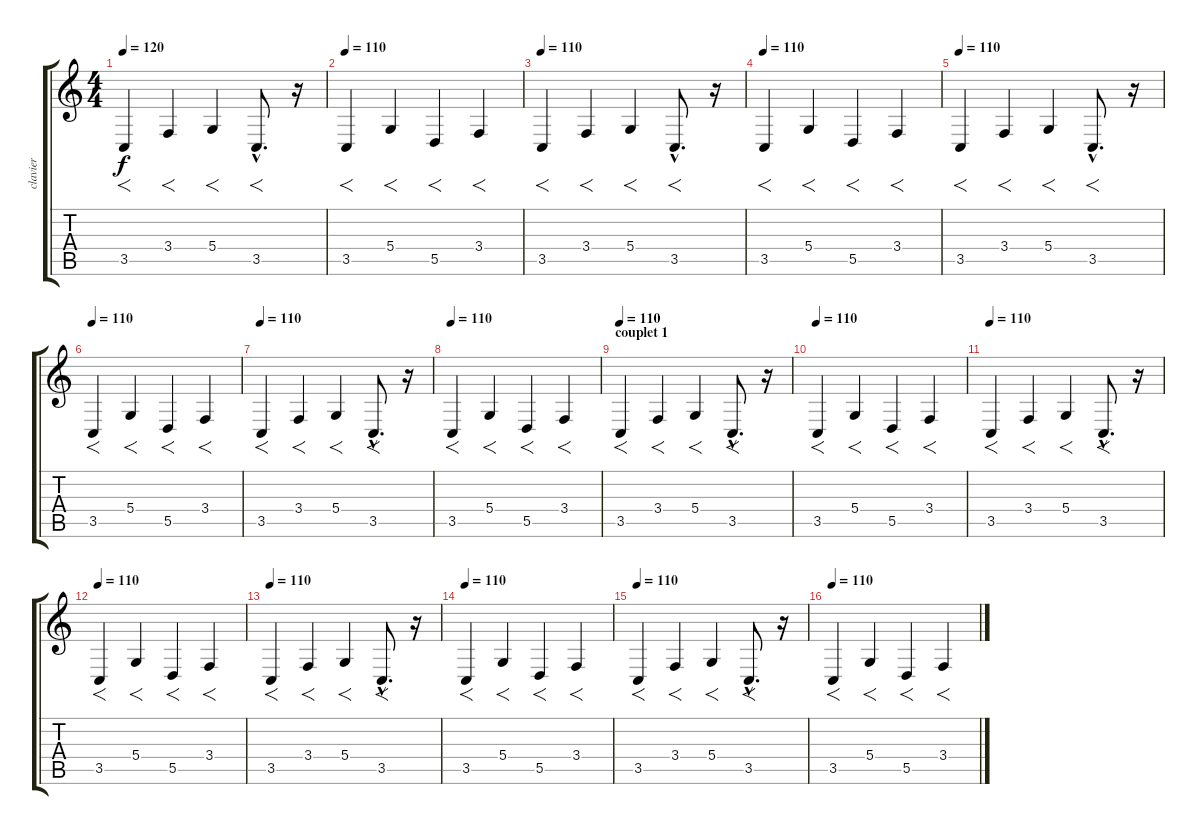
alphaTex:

\track ("clavier" "clavier") {instrument drawbarorgan}
\staff {score tabs}
\tuning (E4 B3 G3 D3 A2 E2) {hide}
\ts (4 4)
\tempo 120
\tempo 110
\tempo 120
\clef g2
\ks c
3.5.4{f dy f instrument drawbarorgan} 3.4.4{f} 5.4.4{f} 3.5{hac}.8{f d} r.16 |
\tempo 110
3.5.4{f} 5.4.4{f} 5.5.4{f} 3.4.4{f} |
\tempo 110
3.5.4{f} 3.4.4{f} 5.4.4{f} 3.5{hac}.8{f d} r.16 |
\tempo 110
3.5.4{f} 5.4.4{f} 5.5.4{f} 3.4.4{f} |
\tempo 110
3.5.4{f} 3.4.4{f} 5.4.4{f} 3.5{hac}.8{f d} r.16 |
\tempo 110
3.5.4{f} 5.4.4{f} 5.5.4{f} 3.4.4{f} |
\tempo 110
3.5.4{f} 3.4.4{f} 5.4.4{f} 3.5{hac}.8{f d} r.16 |
\tempo 110
3.5.4{f} 5.4.4{f} 5.5.4{f} 3.4.4{f} |
\section ("" "couplet 1")
\tempo 110
3.5.4{f} 3.4.4{f} 5.4.4{f} 3.5{hac}.8{f d} r.16 |
\tempo 110
3.5.4{f} 5.4.4{f} 5.5.4{f} 3.4.4{f} |
\tempo 110
3.5.4{f} 3.4.4{f} 5.4.4{f} 3.5{hac}.8{f d} r.16 |
\tempo 110
3.5.4{f} 5.4.4{f} 5.5.4{f} 3.4.4{f} |
\tempo 110
3.5.4{f} 3.4.4{f} 5.4.4{f} 3.5{hac}.8{f d} r.16 |
\tempo 110
3.5.4{f} 5.4.4{f} 5.5.4{f} 3.4.4{f} |
\tempo 110
3.5.4{f} 3.4.4{f} 5.4.4{f} 3.5{hac}.8{f d} r.16 |
\tempo 110
3.5.4{f} 5.4.4{f} 5.5.4{f} 3.4.4{f}
